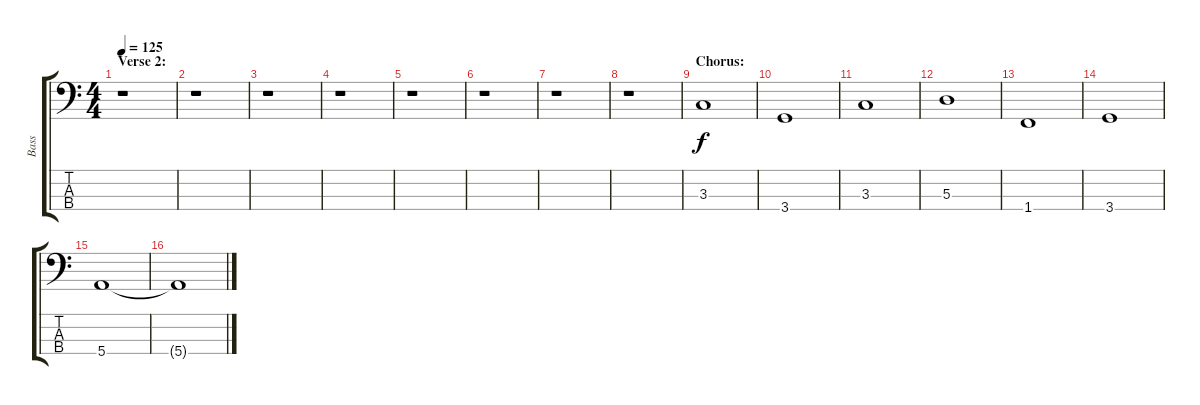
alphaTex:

\track ("Bass" "Bass") {instrument electricbassfinger}
\staff {score tabs}
\tuning (G2 D2 A1 E1) {hide}
\ts (4 4)
\section ("" "Verse 2:")
\tempo 125
\clef f4
\ks c
r.1{dy f} |
r.1 |
r.1 |
r.1 |
r.1 |
r.1 |
r.1 |
r.1 |
\section ("" "Chorus:")
3.3.1 |
3.4.1 |
3.3.1 |
5.3.1 |
1.4.1 |
3.4.1 |
5.4.1 |
5.4{t}.1
